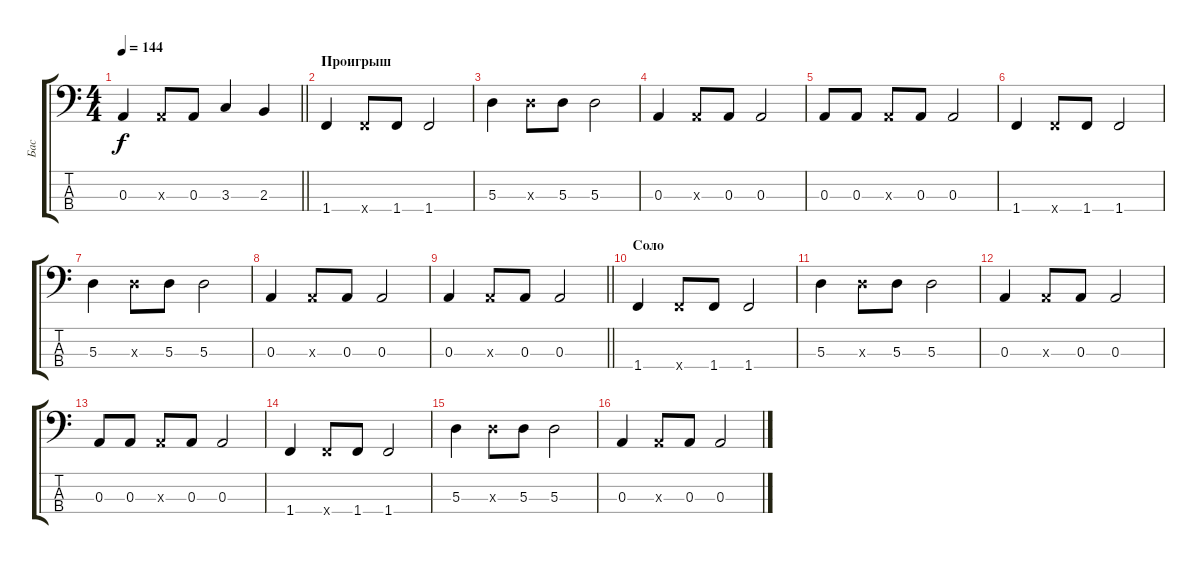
\track ("Бас" "Бас") {instrument electricbassfinger}
\staff {score tabs}
\tuning (G2 D2 A1 E1) {hide}
\ts (4 4)
\tempo 144
\clef f4
\barLineRight lightlight
\ks c
0.3.4{dy f} 0.3{x}.8 0.3.8 3.3.4 2.3.4 |
\section ("" "Проигрыш")
1.4.4 1.4{x}.8 1.4.8 1.4.2 |
5.3.4 5.3{x}.8 5.3.8 5.3.2 |
0.3.4 0.3{x}.8 0.3.8 0.3.2 |
0.3.8 0.3.8 0.3{x}.8 0.3.8 0.3.2 |
1.4.4 1.4{x}.8 1.4.8 1.4.2 |
5.3.4 5.3{x}.8 5.3.8 5.3.2 |
0.3.4 0.3{x}.8 0.3.8 0.3.2 |
\barLineRight lightlight
0.3.4 0.3{x}.8 0.3.8 0.3.2 |
\section ("" "Соло")
1.4.4 1.4{x}.8 1.4.8 1.4.2 |
5.3.4 5.3{x}.8 5.3.8 5.3.2 |
0.3.4 0.3{x}.8 0.3.8 0.3.2 |
0.3.8 0.3.8 0.3{x}.8 0.3.8 0.3.2 |
1.4.4 1.4{x}.8 1.4.8 1.4.2 |
5.3.4 5.3{x}.8 5.3.8 5.3.2 |
0.3.4 0.3{x}.8 0.3.8 0.3.2
